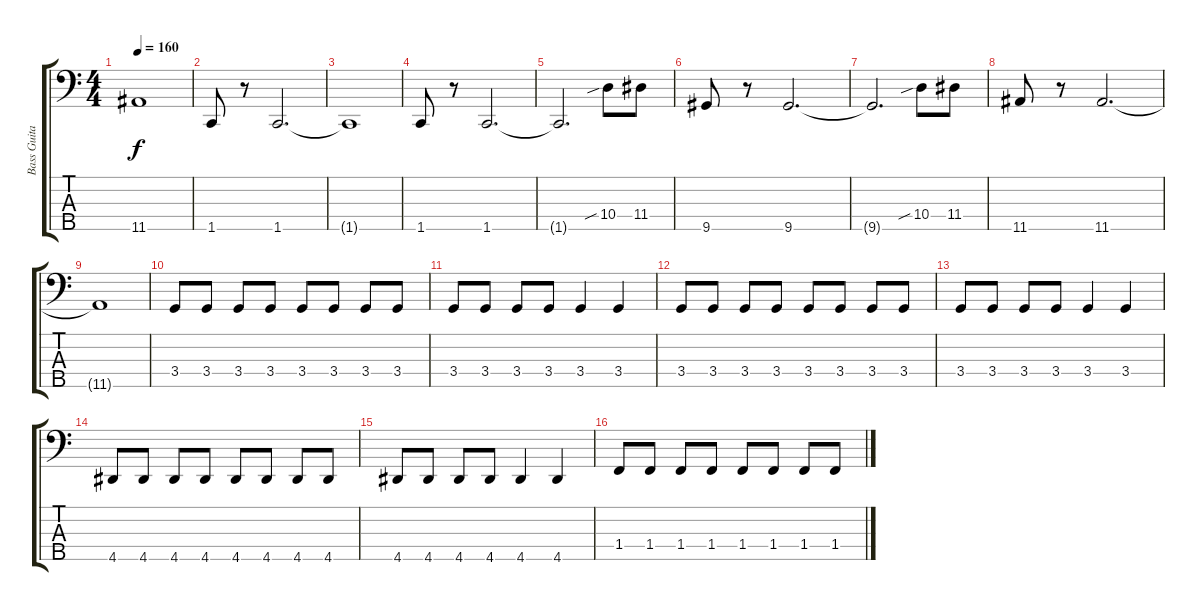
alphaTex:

\track ("Bass Guitar" "Bass Guita") {instrument electricbassfinger}
\staff {score tabs}
\tuning (G2 D2 A1 E1 B0) {hide}
\ts (4 4)
\tempo 160
\clef f4
\ks c
11.5{t}.1{dy f} |
1.5.8 r.8 1.5.2{d} |
1.5{t}.1 |
1.5.8 r.8 1.5.2{d} |
1.5{t}.2{d} 10.4{sib}.8 11.4.8 |
9.5.8 r.8 9.5.2{d} |
9.5{t}.2{d} 10.4{sib}.8 11.4.8 |
11.5.8 r.8 11.5.2{d} |
11.5{t}.1 |
3.4.8 3.4.8 3.4.8 3.4.8 3.4.8 3.4.8 3.4.8 3.4.8 |
3.4.8 3.4.8 3.4.8 3.4.8 3.4.4 3.4.4 |
3.4.8 3.4.8 3.4.8 3.4.8 3.4.8 3.4.8 3.4.8 3.4.8 |
3.4.8 3.4.8 3.4.8 3.4.8 3.4.4 3.4.4 |
4.5.8 4.5.8 4.5.8 4.5.8 4.5.8 4.5.8 4.5.8 4.5.8 |
4.5.8 4.5.8 4.5.8 4.5.8 4.5.4 4.5.4 |
1.4.8 1.4.8 1.4.8 1.4.8 1.4.8 1.4.8 1.4.8 1.4.8
